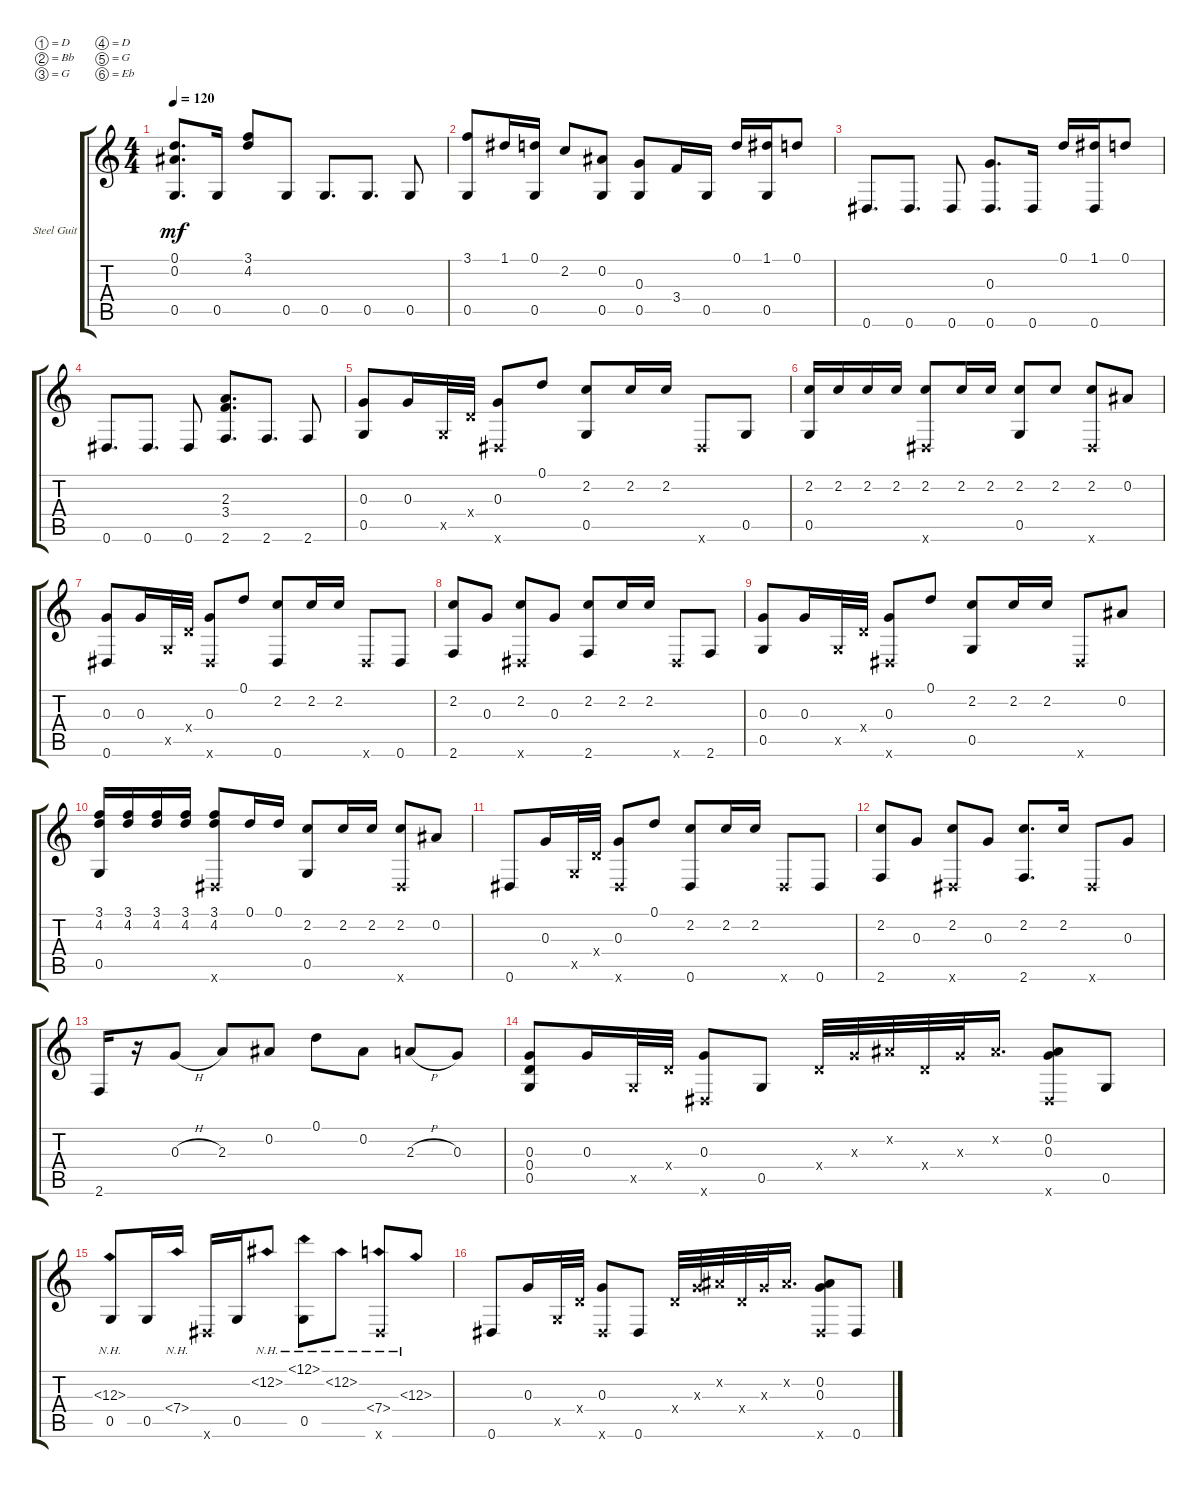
\defaultSystemsLayout 4
\bracketExtendMode groupsimilarinstruments
\firstSystemTrackNameOrientation horizontal
\otherSystemsTrackNameOrientation horizontal
\track ("Steel Guitar" "Steel Guit") {instrument acousticguitarsteel}
\staff {score tabs}
\tuning (D4 Bb3 G3 D3 G2 Eb2)
\ts (4 4)
\tempo 120
\clef g2
\ks c
(0.5 0.2 0.1).8{d dy mf} 0.5.16 (4.2 3.1).8 0.5.8 0.5.8{d} 0.5.8{d} 0.5.8 |
(0.5 3.1).8 1.1.16 (0.1 0.5).16 2.2.8 (0.2 0.5).8 (0.5 0.3).8 3.4.16 0.5.16 0.1.16 (1.1 0.5).16 0.1.8 |
0.6.8{d} 0.6.8{d} 0.6.8 (0.3 0.6).8{d} 0.6.16 0.1.16 (1.1 0.6).16 0.1.8 |
0.6.8{d} 0.6.8{d} 0.6.8 (2.6 2.3 3.4).8{d} 2.6.8{d} 2.6.8 |
(0.5 0.3).8 0.3.16 0.5{x}.32 0.4{x}.32 (0.3 0.6{x}).8 0.1.8 (2.2 0.5).8 2.2.16 2.2.16 0.6{x}.8 0.5.8 |
(0.5 2.2).16 2.2.16 2.2.16 2.2.16 (2.2 0.6{x}).8 2.2.16 2.2.16 (0.5 2.2).8 2.2.8 (2.2 0.6{x}).8 0.2.8 |
(0.6 0.3).8 0.3.16 0.5{x}.32 0.4{x}.32 (0.3 0.6{x}).8 0.1.8 (2.2 0.6).8 2.2.16 2.2.16 0.6{x}.8 0.6.8 |
(2.6 2.2).8 0.3.8 (2.2 0.6{x}).8 0.3.8 (2.6 2.2).8 2.2.16 2.2.16 0.6{x}.8 2.6.8 |
(0.5 0.3).8 0.3.16 0.5{x}.32 0.4{x}.32 (0.3 0.6{x}).8 0.1.8 (2.2 0.5).8 2.2.16 2.2.16 0.6{x}.8 0.2.8 |
(0.5 4.2 3.1).16 (4.2 3.1).16 (4.2 3.1).16 (4.2 3.1).16 (4.2 0.6{x} 3.1).8 0.1.16 0.1.16 (0.5 2.2).8 2.2.16 2.2.16 (2.2 0.6{x}).8 0.2.8 |
0.6.8 0.3.16 0.5{x}.32 0.4{x}.32 (0.3 0.6{x}).8 0.1.8 (2.2 0.6).8 2.2.16 2.2.16 0.6{x}.8 0.6.8 |
(2.6 2.2).8 0.3.8 (2.2 0.6{x}).8 0.3.8 (2.6 2.2).8{d} 2.2.16 0.6{x}.8 0.3.8 |
2.6.16 r.16 0.3{h}.8 2.3.8 0.2.8 0.1.8 0.2.8 2.3{h}.8 0.3.8 |
(0.5 0.3 0.4).8 0.3.16 0.5{x}.32 0.4{x}.32 (0.3 0.6{x}).8 0.5.8 0.4{x}.32 0.3{x}.32 0.2{x}.32 0.4{x}.32 0.3{x}.32 0.2{x}.16{d} (0.2 0.3 0.6{x}).8 0.5.8 |
(12.3{nh} 0.5).8 0.5.16 7.4{nh}.16 0.6{x}.16 0.5.16 12.2{nh}.8 (0.5 12.1{nh}).8 12.2{nh}.8 (7.4{nh} 0.6{x}).8 12.3{nh}.8 |
0.6.8 0.3.16 0.5{x}.32 0.4{x}.32 (0.3 0.6{x}).8 0.6.8 0.4{x}.32 0.3{x}.32 0.2{x}.32 0.4{x}.32 0.3{x}.32 0.2{x}.16{d} (0.2 0.3 0.6{x}).8 0.6.8
